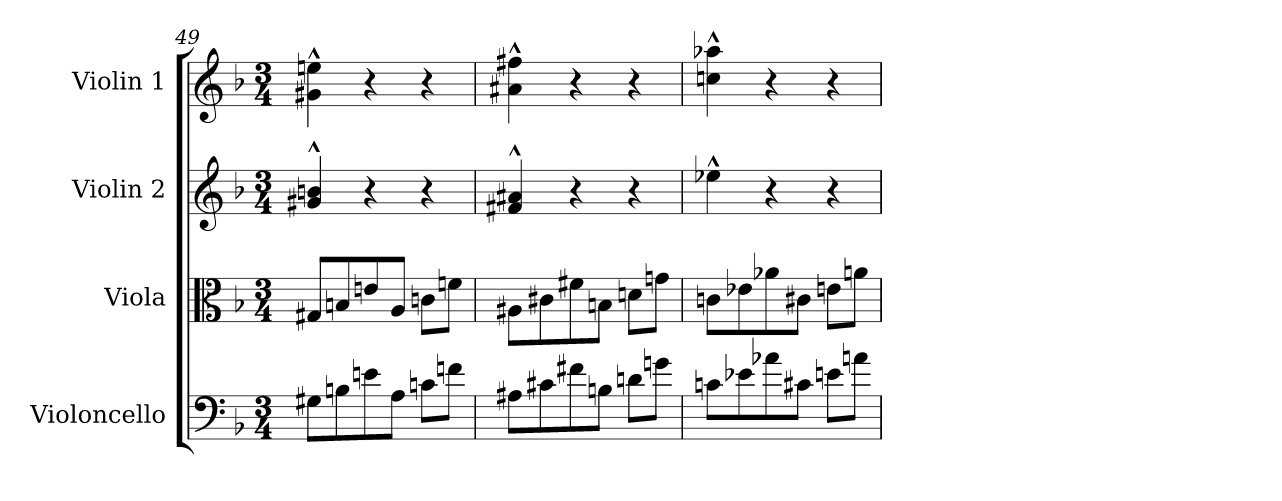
**kern	**kern	**kern	**kern
*part4	*part3	*part2	*part1
*staff4	*staff3	*staff2	*staff1
*I"Violoncello	*I"Viola	*I"Violin 2	*I"Violin 1
*I'Vc	*I'Vla	*I'Vln	*I'Vln
!!LO:LB:g=z
*clefF4	*clefC3	*clefG2	*clefG2
*k[b-]	*k[b-]	*k[b-]	*k[b-]
*M3/4	*M3/4	*M3/4	*M3/4
=49	=49	=49	=49
8G#X\L	8G#X/L	4g#X/^^ 4bn/^^	4g#X\^^ 4een\^^
8Bn\	8Bn/	.	.
8en\	8en/	4r	4r
8A\J	8A/J	.	.
8cn\L	8cn\L	4r	4r
8fn\J	8fn\J	.	.
!!LO:LB:g=z
=50	=50	=50	=50
8A#X\L	8A#X\L	4f#X/^^ 4a#X/^^	4a#X\^^ 4ff#X\^^
8c#X\	8c#X\	.	.
8f#X\	8f#X\	4r	4r
8Bn\J	8Bn\J	.	.
8dn\L	8dn\L	4r	4r
8gn\J	8gn\J	.	.
=51	=51	=51	=51
8cn\L	8cn\L	4ee-X^^\	4ccn\^^ 4aa-X\^^
8e-X\	8e-X\	.	.
8a-X\	8a-X\	4r	4r
8c#X\J	8c#X\J	.	.
8en\L	8en\L	4r	4r
8an\J	8an\J	.	.
=	=	=	=
*-	*-	*-	*-
